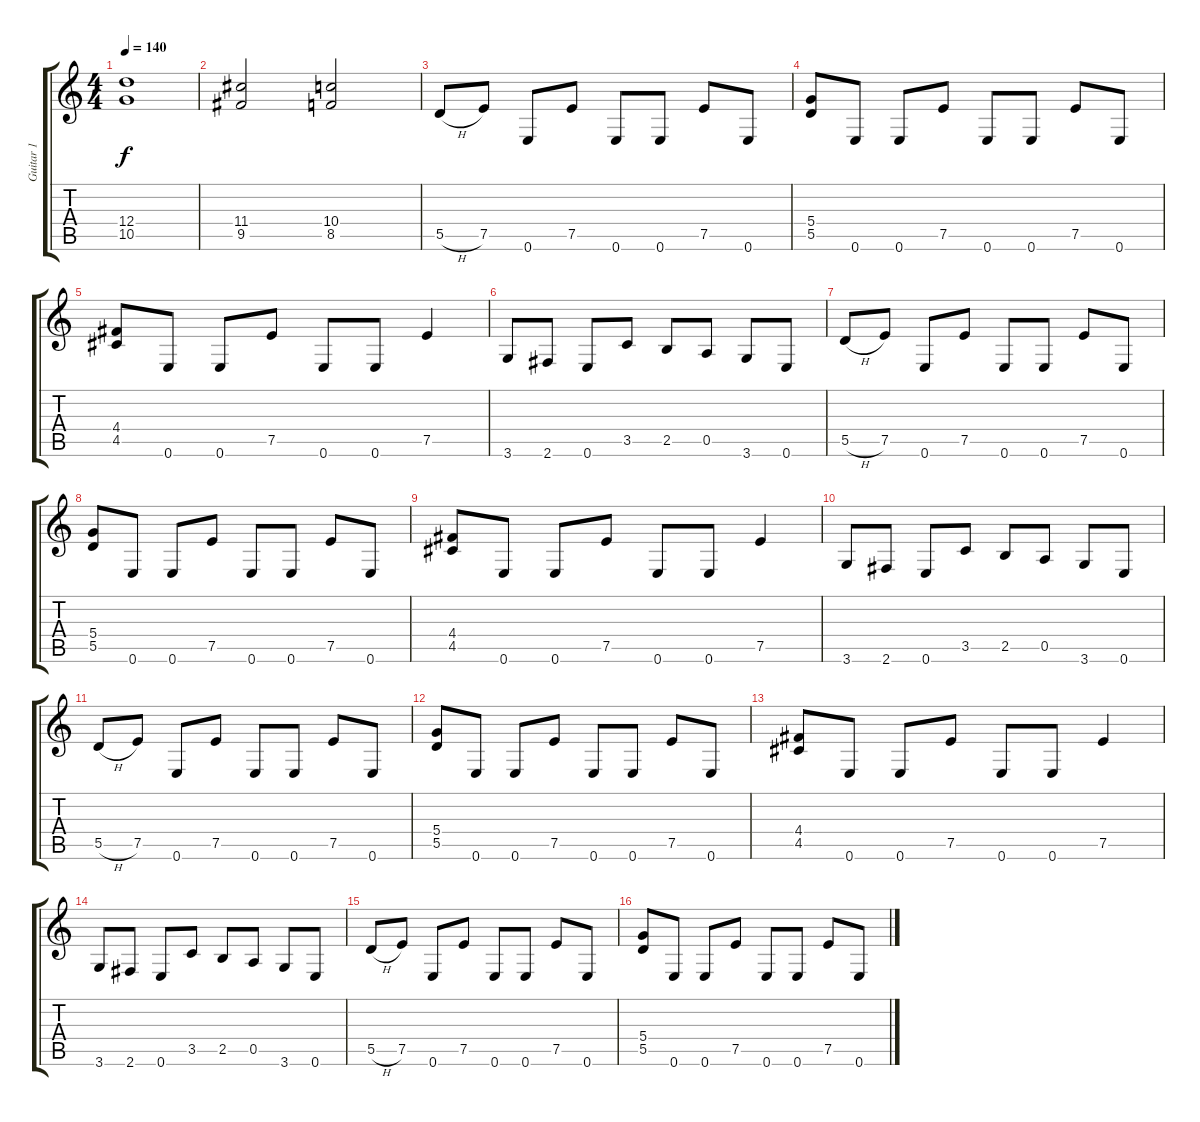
\track ("Guitar 1" "Guitar 1") {instrument overdrivenguitar}
\staff {score tabs}
\tuning (E4 B3 G3 D3 A2 E2) {hide}
\ts (4 4)
\tempo 140
\clef g2
\ks c
(12.4 10.5).1{dy f} |
(11.4 9.5).2 (10.4 8.5).2 |
5.5{h}.8 7.5.8 0.6.8 7.5.8 0.6.8 0.6.8 7.5.8 0.6.8 |
(5.4 5.5).8 0.6.8 0.6.8 7.5.8 0.6.8 0.6.8 7.5.8 0.6.8 |
(4.4 4.5).8 0.6.8 0.6.8 7.5.8 0.6.8 0.6.8 7.5.4 |
3.6.8 2.6.8 0.6.8 3.5.8 2.5.8 0.5.8 3.6.8 0.6.8 |
5.5{h}.8 7.5.8 0.6.8 7.5.8 0.6.8 0.6.8 7.5.8 0.6.8 |
(5.4 5.5).8 0.6.8 0.6.8 7.5.8 0.6.8 0.6.8 7.5.8 0.6.8 |
(4.4 4.5).8 0.6.8 0.6.8 7.5.8 0.6.8 0.6.8 7.5.4 |
3.6.8 2.6.8 0.6.8 3.5.8 2.5.8 0.5.8 3.6.8 0.6.8 |
5.5{h}.8 7.5.8 0.6.8 7.5.8 0.6.8 0.6.8 7.5.8 0.6.8 |
(5.4 5.5).8 0.6.8 0.6.8 7.5.8 0.6.8 0.6.8 7.5.8 0.6.8 |
(4.4 4.5).8 0.6.8 0.6.8 7.5.8 0.6.8 0.6.8 7.5.4 |
3.6.8 2.6.8 0.6.8 3.5.8 2.5.8 0.5.8 3.6.8 0.6.8 |
5.5{h}.8 7.5.8 0.6.8 7.5.8 0.6.8 0.6.8 7.5.8 0.6.8 |
(5.4 5.5).8 0.6.8 0.6.8 7.5.8 0.6.8 0.6.8 7.5.8 0.6.8
